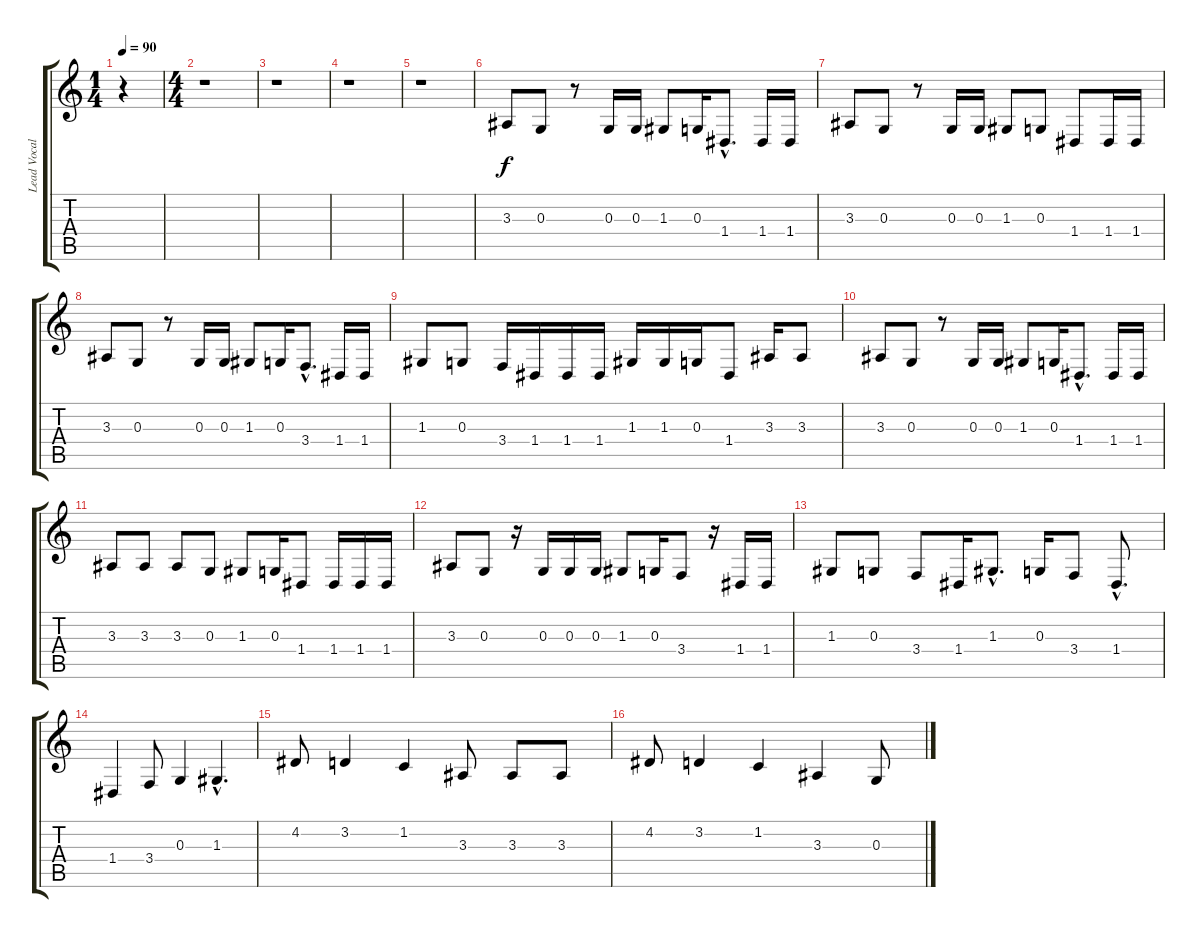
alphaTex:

\track ("Lead Vocals" "Lead Vocal") {instrument tenorsax}
\staff {score tabs}
\tuning (E4 B3 G3 D3 A2 E2) {hide}
\ts (1 4)
\tempo 90
\clef g2
\ks c
r.4{dy f instrument tenorsax} |
\ts (4 4)
r.1 |
r.1 |
r.1 |
r.1 |
3.3.8 0.3.8 r.8 0.3.16 0.3.16 1.3.8 0.3.16 1.4{hac}.8{d} 1.4.16 1.4.16 |
3.3.8 0.3.8 r.8 0.3.16 0.3.16 1.3.8 0.3.8 1.4.8 1.4.16 1.4.16 |
3.3.8 0.3.8 r.8 0.3.16 0.3.16 1.3.8 0.3.16 3.4{hac}.8{d} 1.4.16 1.4.16 |
1.3.8 0.3.8 3.4.16 1.4.16 1.4.16 1.4.16 1.3.16 1.3.16 0.3.16 1.4.8 3.3.16 3.3.8 |
3.3.8 0.3.8 r.8 0.3.16 0.3.16 1.3.8 0.3.16 1.4{hac}.8{d} 1.4.16 1.4.16 |
3.3.8 3.3.8 3.3.8 0.3.8 1.3.8 0.3.16 1.4.8 1.4.16 1.4.16 1.4.16 |
3.3.8 0.3.8 r.16 0.3.16 0.3.16 0.3.16 1.3.8 0.3.16 3.4.8 r.16 1.4.16 1.4.16 |
1.3.8 0.3.8 3.4.8 1.4.16 1.3{hac}.8{d} 0.3.16 3.4.8 1.4{hac}.8{d} |
1.4.4 3.4.8 0.3.4 1.3{hac}.4{d} |
4.2.8 3.2.4 1.2.4 3.3.8 3.3.8 3.3.8 |
4.2.8 3.2.4 1.2.4 3.3.4 0.3.8
